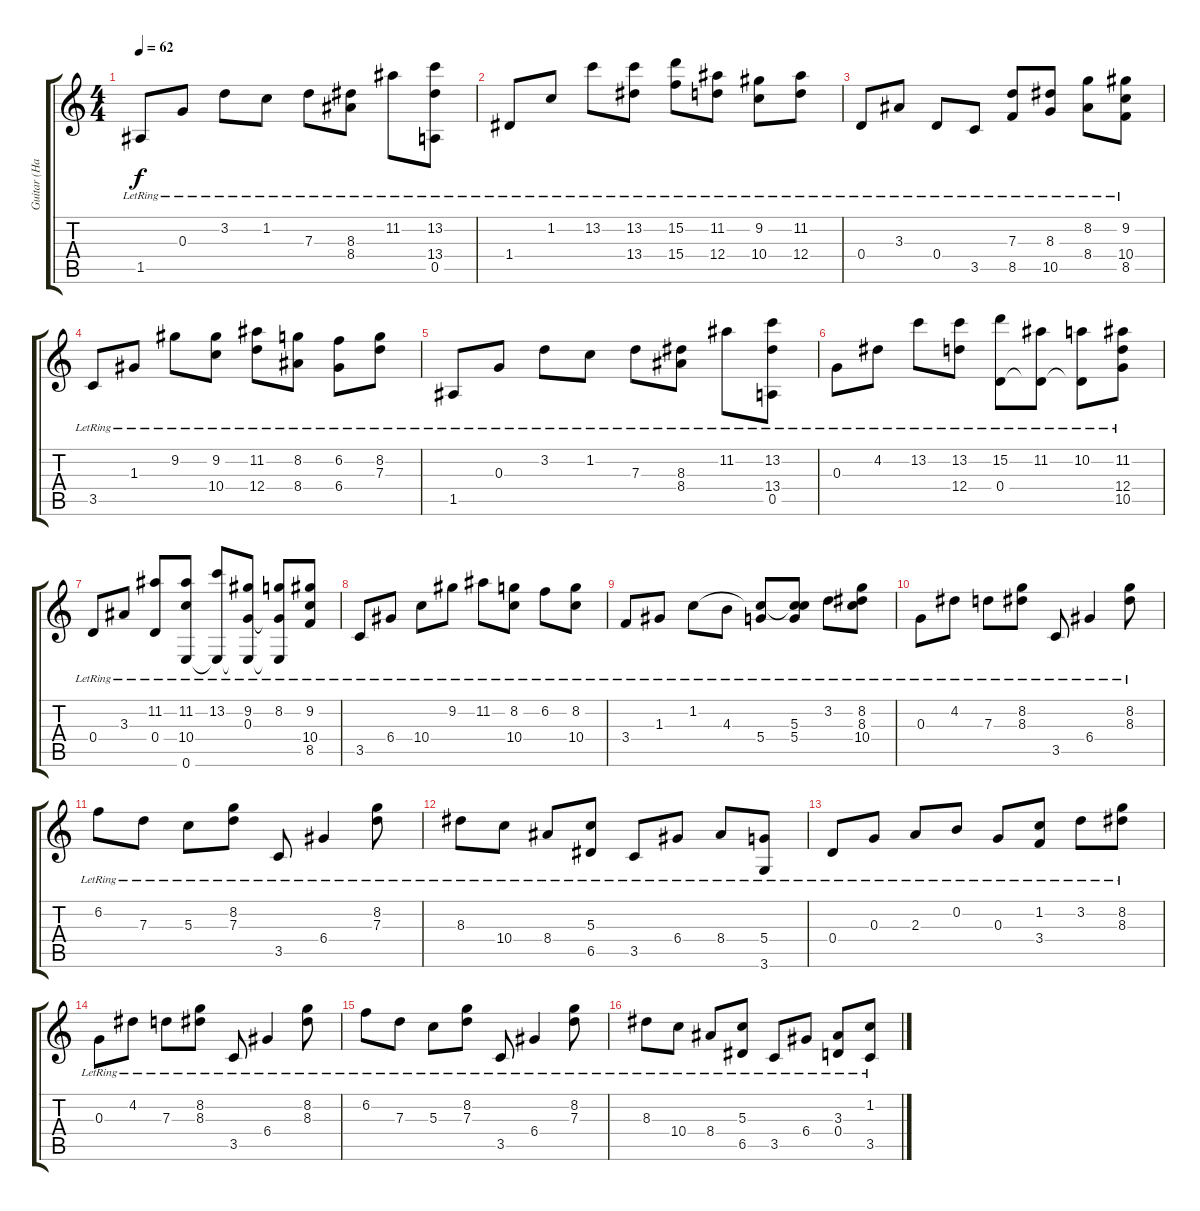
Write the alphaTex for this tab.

\track ("Guitar (Hard)" "Guitar (Ha") {solo instrument acousticguitarsteel}
\staff {score tabs}
\tuning (E4 B3 G3 D3 A2 E2) {hide}
\ts (4 4)
\tempo 62
\clef g2
\ks c
1.5{lr}.8{dy f} 0.3{lr}.8 3.2{lr}.8 1.2{lr}.8 7.3{lr}.8 (8.3{lr} 8.4{lr}).8 11.2{lr}.8 (13.2{lr} 13.4{lr} 0.5{lr}).8 |
1.4{lr}.8 1.2{lr}.8 13.2{lr}.8 (13.2{lr} 13.4{lr}).8 (15.2{lr} 15.4{lr}).8 (11.2{lr} 12.4{lr}).8 (9.2{lr} 10.4{lr}).8 (11.2{lr} 12.4{lr}).8 |
0.4{lr}.8 3.3{lr}.8 0.4{lr}.8 3.5{lr}.8 (7.3{lr} 8.5{lr}).8 (8.3{lr} 10.5{lr}).8 (8.2{lr} 8.4{lr}).8 (9.2{lr} 10.4{lr} 8.5{lr}).8 |
3.5{lr}.8 1.3{lr}.8 9.2{lr}.8 (9.2{lr} 10.4{lr}).8 (11.2{lr} 12.4{lr}).8 (8.2{lr} 8.4{lr}).8 (6.2{lr} 6.4{lr}).8 (8.2{lr} 7.3{lr}).8 |
1.5{lr}.8 0.3{lr}.8 3.2{lr}.8 1.2{lr}.8 7.3{lr}.8 (8.3{lr} 8.4{lr}).8 11.2{lr}.8 (13.2{lr} 13.4{lr} 0.5{lr}).8 |
0.3{lr}.8 4.2{lr}.8 13.2{lr}.8 (13.2{lr} 12.4{lr}).8 (15.2{lr} 0.4{lr}).8 (11.2{lr} 0.4{t}).8 (10.2{lr} 0.4{t}).8 (11.2{lr} 12.4{lr} 10.5{lr}).8 |
0.4{lr}.8 3.3{lr}.8 (11.2{lr} 0.4{lr}).8 (11.2{lr} 10.4{lr} 0.6{lr}).8 (13.2{lr} 0.6{t}).8 (9.2{lr} 0.3{lr} 0.6{t}).8 (8.2{lr} 0.3{t} 0.6{t}).8 (9.2{lr} 10.4{lr} 8.5{lr}).8 |
3.5{lr}.8 6.4{lr}.8 10.4{lr}.8 9.2{lr}.8 11.2{lr}.8 (8.2{lr} 10.4{lr}).8 6.2{lr}.8 (8.2{lr} 10.4{lr}).8 |
3.4{lr}.8 1.3{lr}.8 1.2{lr}.8 4.3{lr}.8 (1.2{t} 5.4{lr}).8 (1.2{t} 5.3{lr} 5.4{lr}).8 3.2{lr}.8 (8.2{lr} 8.3{lr} 10.4{lr}).8 |
0.3{lr}.8 4.2{lr}.8 7.3{lr}.8 (8.2{lr} 8.3{lr}).8 3.5{lr}.8 6.4{lr}.4 (8.2{lr} 8.3{lr}).8 |
6.2{lr}.8 7.3{lr}.8 5.3{lr}.8 (8.2{lr} 7.3{lr}).8 3.5{lr}.8 6.4{lr}.4 (8.2{lr} 7.3{lr}).8 |
8.3{lr}.8 10.4{lr}.8 8.4{lr}.8 (5.3{lr} 6.5{lr}).8 3.5{lr}.8 6.4{lr}.8 8.4{lr}.8 (5.4{lr} 3.6{lr}).8 |
0.4{lr}.8 0.3{lr}.8 2.3{lr}.8 0.2{lr}.8 0.3{lr}.8 (1.2{lr} 3.4{lr}).8 3.2{lr}.8 (8.2{lr} 8.3{lr}).8 |
0.3{lr}.8 4.2{lr}.8 7.3{lr}.8 (8.2{lr} 8.3{lr}).8 3.5{lr}.8 6.4{lr}.4 (8.2{lr} 8.3{lr}).8 |
6.2{lr}.8 7.3{lr}.8 5.3{lr}.8 (8.2{lr} 7.3{lr}).8 3.5{lr}.8 6.4{lr}.4 (8.2{lr} 7.3{lr}).8 |
8.3{lr}.8 10.4{lr}.8 8.4{lr}.8 (5.3{lr} 6.5{lr}).8 3.5{lr}.8 6.4{lr}.8 (3.3{lr} 0.4{lr}).8 (1.2{lr} 3.5{lr}).8
